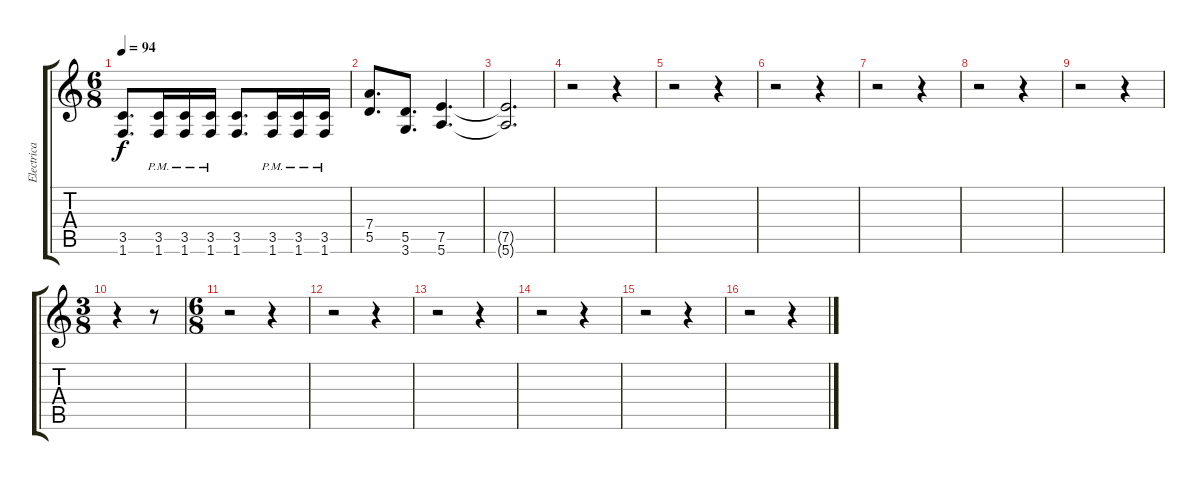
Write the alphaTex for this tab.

\track ("Electrica 3" "Electrica ") {instrument overdrivenguitar}
\staff {score tabs}
\tuning (E4 B3 G3 D3 A2 E2) {hide}
\ts (6 8)
\tempo 94
\clef g2
\ks c
(3.5 1.6).8{d dy f} (3.5{pm} 1.6{pm}).16 (3.5{pm} 1.6{pm}).16 (3.5{pm} 1.6{pm}).16 (3.5 1.6).8{d} (3.5{pm} 1.6{pm}).16 (3.5{pm} 1.6{pm}).16 (3.5{pm} 1.6{pm}).16 |
(7.4 5.5).8{d} (5.5 3.6).8{d} (7.5 5.6).4{d} |
(7.5{t} 5.6{t}).2{d} |
r.2 r.4 |
r.2 r.4 |
r.2 r.4 |
r.2 r.4 |
r.2 r.4 |
r.2 r.4 |
\ts (3 8)
r.4 r.8 |
\ts (6 8)
r.2 r.4 |
r.2 r.4 |
r.2 r.4 |
r.2 r.4 |
r.2 r.4 |
r.2 r.4
